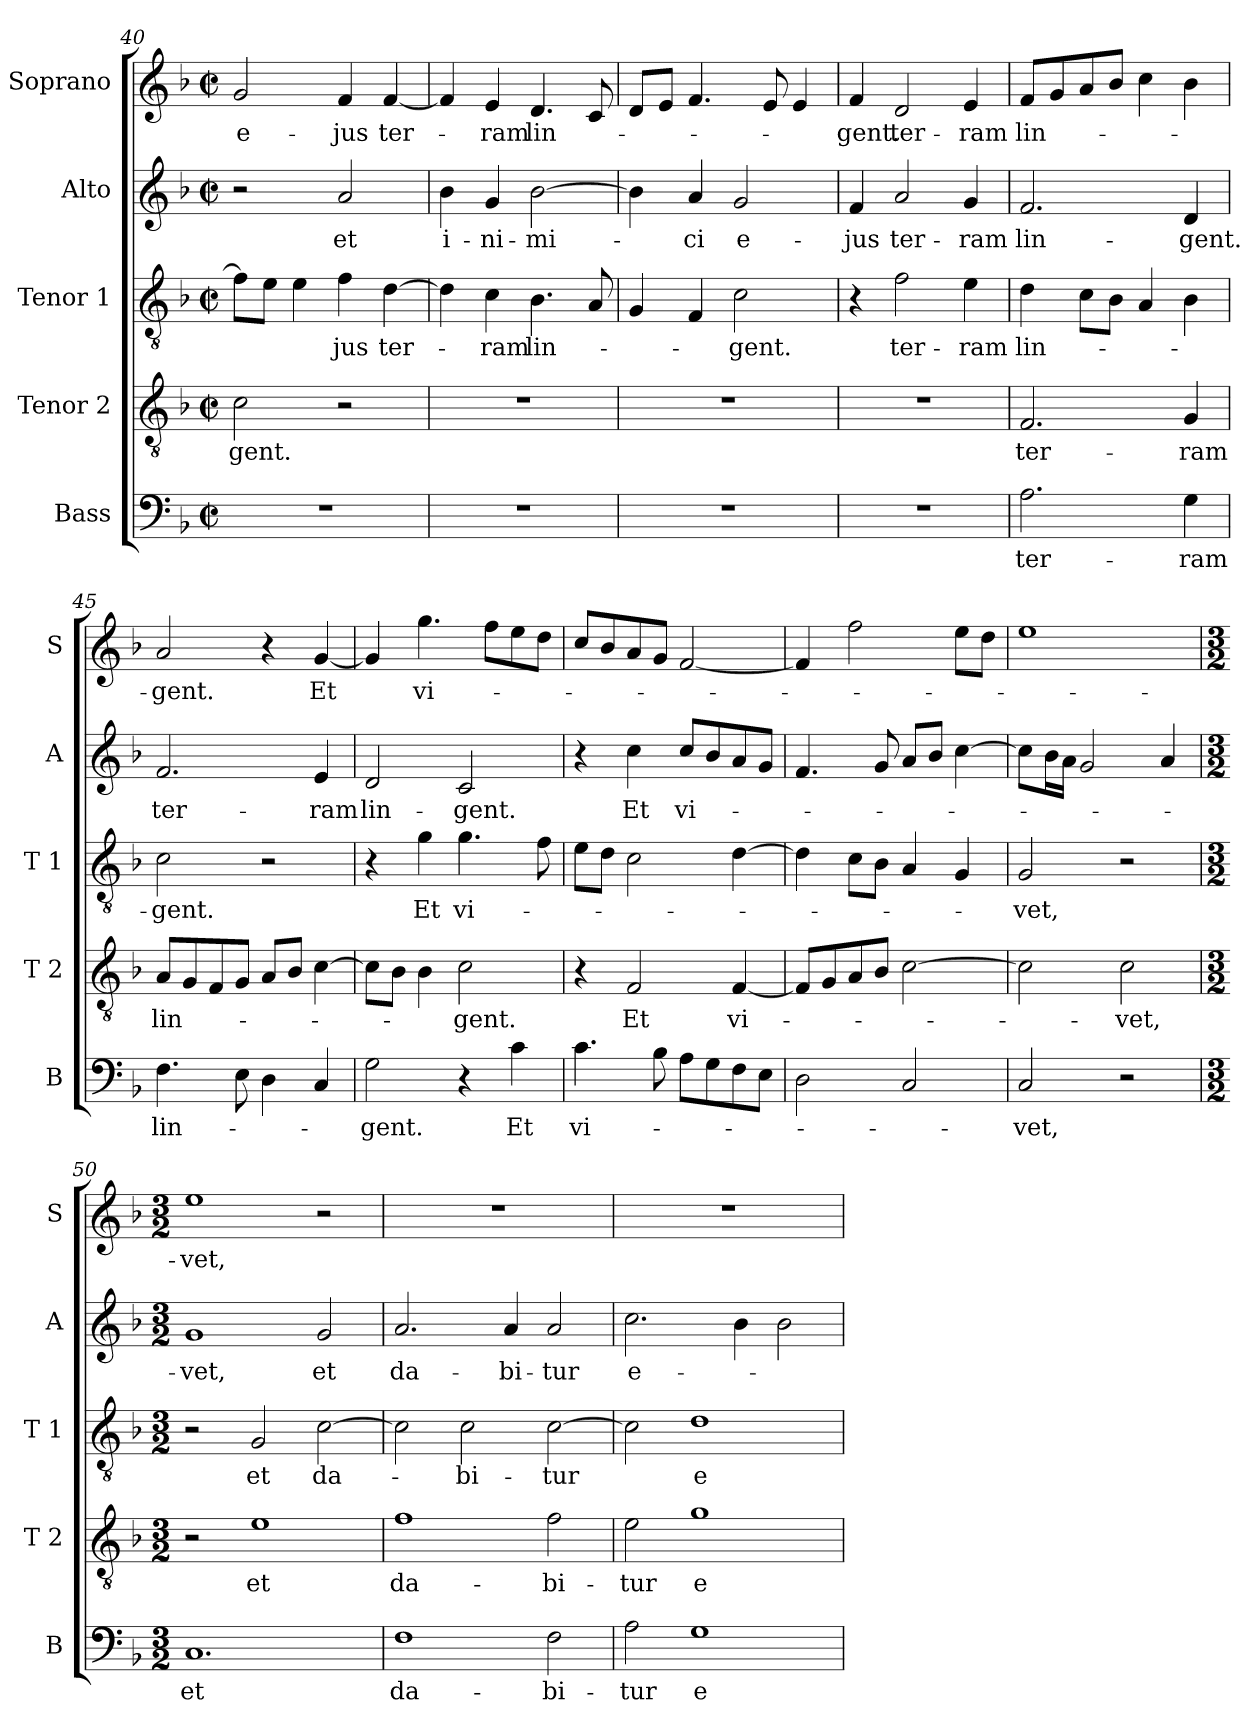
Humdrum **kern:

**kern	**text	**kern	**text	**kern	**text	**kern	**text	**kern	**text
*part5	*part5	*part4	*part4	*part3	*part3	*part2	*part2	*part1	*part1
*staff5	*staff5	*staff4	*staff4	*staff3	*staff3	*staff2	*staff2	*staff1	*staff1
*I"Bass	*	*I"Tenor 2	*	*I"Tenor 1	*	*I"Alto	*	*I"Soprano	*
*I'B	*	*I'T 2	*	*I'T 1	*	*I'A	*	*I'S	*
!!LO:PB:g=z
*clefF4	*	*clefGv2	*	*clefGv2	*	*clefG2	*	*clefG2	*
*k[b-]	*	*k[b-]	*	*k[b-]	*	*k[b-]	*	*k[b-]	*
*F:	*	*F:	*	*F:	*	*F:	*	*F:	*
*M2/2	*	*M2/2	*	*M2/2	*	*M2/2	*	*M2/2	*
*met(c|)	*	*met(c|)	*	*met(c|)	*	*met(c|)	*	*met(c|)	*
=40	=40	=40	=40	=40	=40	=40	=40	=40	=40
1r	.	2c\	-gent.	8f\L]	.	2r	.	2g/	e-
.	.	.	.	8e\J	.	.	.	.	.
.	.	.	.	4e\	.	.	.	.	.
.	.	2r	.	4f\	-jus	2a/	et	4f/	-jus
.	.	.	.	[4d\	ter-	.	.	[4f/	ter-
=41	=41	=41	=41	=41	=41	=41	=41	=41	=41
1r	.	1r	.	4d\]	.	4b-\	i-	4f/]	.
.	.	.	.	4c\	-ram	4g/	-ni-	4e/	-ram
.	.	.	.	4.B-\	lin-	[2b-\	-mi-	4.d/	lin-
.	.	.	.	8A/	.	.	.	8c/	.
=42	=42	=42	=42	=42	=42	=42	=42	=42	=42
1r	.	1r	.	4G/	.	4b-\]	.	8d/L	.
.	.	.	.	.	.	.	.	8e/J	.
.	.	.	.	4F/	.	4a/	-ci	4.f/	.
.	.	.	.	2c\	-gent.	2g/	e-	.	.
.	.	.	.	.	.	.	.	8e/	.
.	.	.	.	.	.	.	.	4e/	.
=43	=43	=43	=43	=43	=43	=43	=43	=43	=43
1r	.	1r	.	4r	.	4f/	-jus	4f/	-gent.
.	.	.	.	2f\	ter-	2a/	ter-	2d/	ter-
.	.	.	.	4e\	-ram	4g/	-ram	4e/	-ram
=44	=44	=44	=44	=44	=44	=44	=44	=44	=44
2.A\	ter-	2.F/	ter-	4d\	lin-	2.f/	lin-	8f/L	lin-
.	.	.	.	.	.	.	.	8g/	.
.	.	.	.	8c\L	.	.	.	8a/	.
.	.	.	.	8B-\J	.	.	.	8b-/J	.
.	.	.	.	4A/	.	.	.	4cc\	.
4G\	-ram	4G/	-ram	4B-\	.	4d/	-gent.	4b-\	.
!!LO:LB:g=z
=45	=45	=45	=45	=45	=45	=45	=45	=45	=45
4.F\	lin-	8A/L	lin-	2c\	-gent.	2.f/	ter-	2a/	-gent.
.	.	8G/	.	.	.	.	.	.	.
.	.	8F/	.	.	.	.	.	.	.
8E\	.	8G/J	.	.	.	.	.	.	.
4D\	.	8A/L	.	2r	.	.	.	4r	.
.	.	8B-/J	.	.	.	.	.	.	.
4C/	.	[4c\	.	.	.	4e/	-ram	[4g/	Et
=46	=46	=46	=46	=46	=46	=46	=46	=46	=46
2G\	-gent.	8c\L]	.	4r	.	2d/	lin-	4g/]	.
.	.	8B-\J	.	.	.	.	.	.	.
.	.	4B-\	.	4g\	Et	.	.	4.gg\	vi-
4r	.	2c\	-gent.	4.g\	vi-	2c/	-gent.	.	.
.	.	.	.	.	.	.	.	8ff\L	.
4c\	Et	.	.	.	.	.	.	8ee\	.
.	.	.	.	8f\	.	.	.	8dd\J	.
=47	=47	=47	=47	=47	=47	=47	=47	=47	=47
4.c\	vi-	4r	.	8e\L	.	4r	.	8cc/L	.
.	.	.	.	8d\J	.	.	.	8b-/	.
.	.	2F/	Et	2c\	.	4cc\	Et	8a/	.
8B-\	.	.	.	.	.	.	.	8g/J	.
8A\L	.	.	.	.	.	8cc/L	vi-	[2f/	.
8G\	.	.	.	.	.	8b-/	.	.	.
8F\	.	[4F/	vi-	[4d\	.	8a/	.	.	.
8E\J	.	.	.	.	.	8g/J	.	.	.
=48	=48	=48	=48	=48	=48	=48	=48	=48	=48
2D\	.	8F/L]	.	4d\]	.	4.f/	.	4f/]	.
.	.	8G/	.	.	.	.	.	.	.
.	.	8A/	.	8c\L	.	.	.	2ff\	.
.	.	8B-/J	.	8B-\J	.	8g/	.	.	.
2C/	.	[2c\	.	4A/	.	8a/L	.	.	.
.	.	.	.	.	.	8b-/J	.	.	.
.	.	.	.	4G/	.	[4cc\	.	8ee\L	.
.	.	.	.	.	.	.	.	8dd\J	.
!!LO:PB:g=z
=49	=49	=49	=49	=49	=49	=49	=49	=49	=49
2C/	-vet,	2c\]	.	2G/	-vet,	8cc\L]	.	1ee	.
.	.	.	.	.	.	16b-\L	.	.	.
.	.	.	.	.	.	16a\JJ	.	.	.
.	.	.	.	.	.	2g/	.	.	.
2r	.	2c\	-vet,	2r	.	.	.	.	.
.	.	.	.	.	.	4a/	.	.	.
=50	=50	=50	=50	=50	=50	=50	=50	=50	=50
*M3/2	*	*M3/2	*	*M3/2	*	*M3/2	*	*M3/2	*
1.C	et	2r	.	2r	.	1g	-vet,	1ee	-vet,
.	.	1e	et	2G/	et	.	.	.	.
.	.	.	.	[2c\	da-	2g/	et	2r	.
=51	=51	=51	=51	=51	=51	=51	=51	=51	=51
1F	da-	1f	da-	2c\]	.	2.a/	da-	1.r	.
.	.	.	.	2c\	-bi-	.	.	.	.
.	.	.	.	.	.	4a/	-bi-	.	.
2F\	-bi-	2f\	-bi-	[2c\	-tur	2a/	-tur	.	.
=52	=52	=52	=52	=52	=52	=52	=52	=52	=52
2A\	-tur	2e\	-tur	2c\]	.	2.cc\	e-	1.r	.
1G	e-	1g	e-	1d	e-	.	.	.	.
.	.	.	.	.	.	4b-\	.	.	.
.	.	.	.	.	.	2b-\	.	.	.
=	=	=	=	=	=	=	=	=	=
*-	*-	*-	*-	*-	*-	*-	*-	*-	*-
